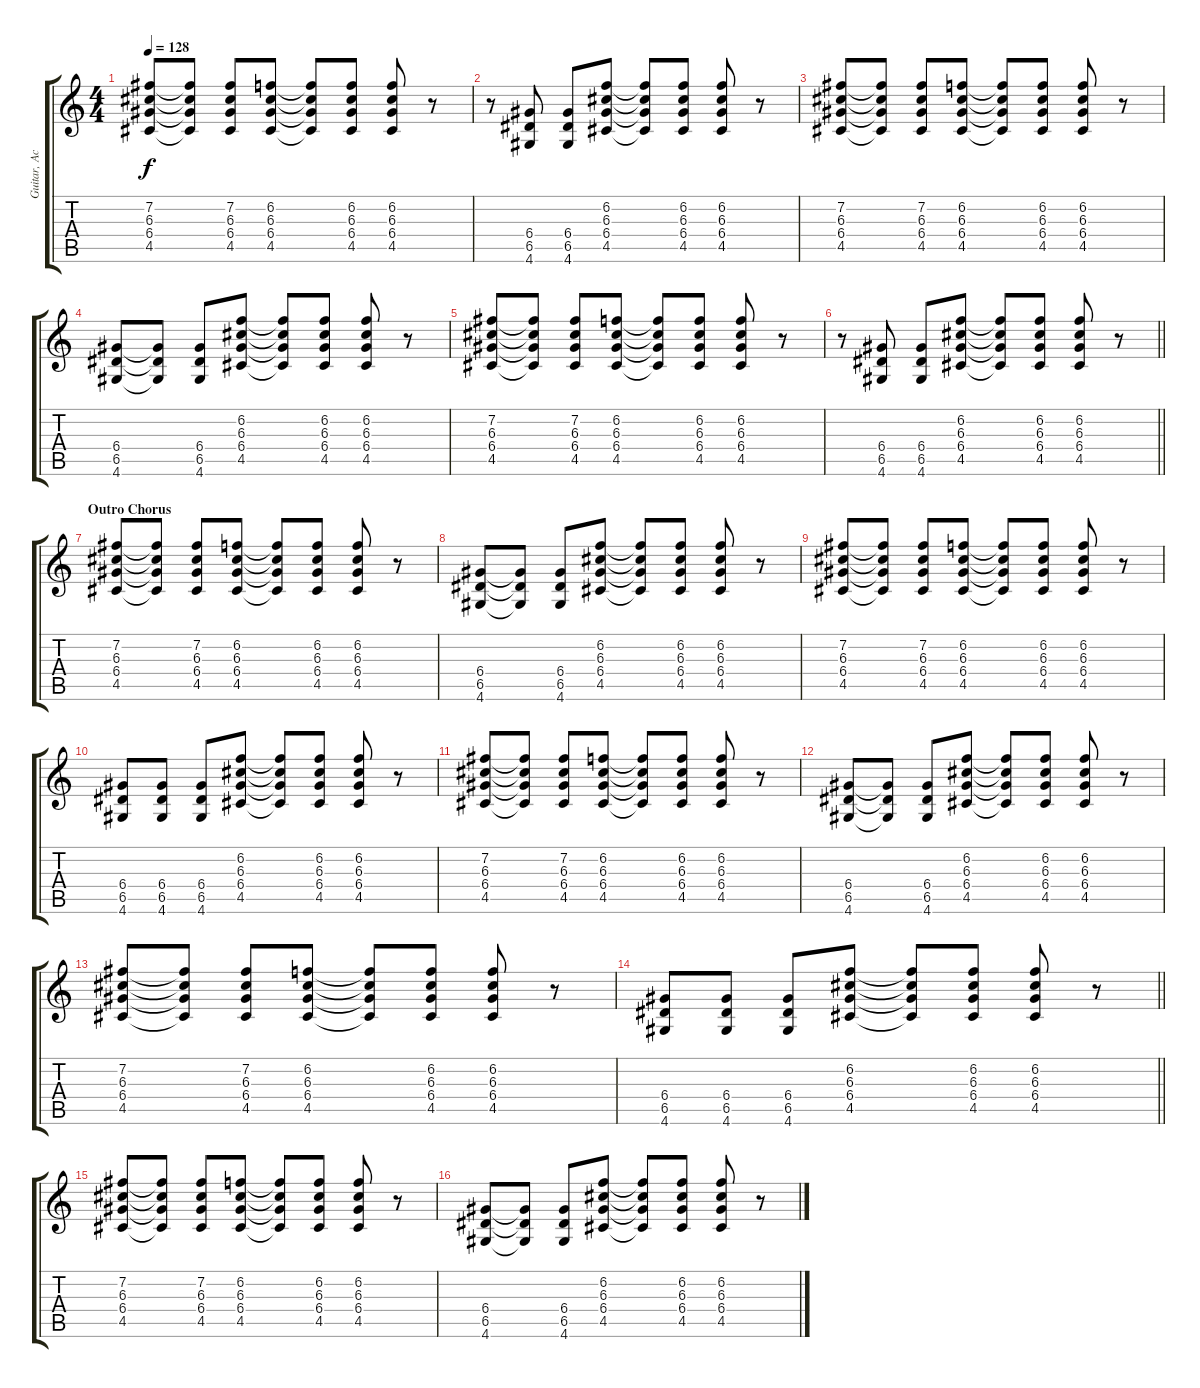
\track ("Guitar, Acoustic" "Guitar, Ac") {instrument acousticguitarsteel}
\staff {score tabs}
\tuning (E4 B3 G3 D3 A2 E2) {hide}
\ts (4 4)
\tempo 128
\clef g2
\ks c
(7.2 6.3 6.4 4.5).8{dy f} (7.2{t} 6.3{t} 6.4{t} 4.5{t}).8 (7.2 6.3 6.4 4.5).8 (6.2 6.3 6.4 4.5).8 (6.2{t} 6.3{t} 6.4{t} 4.5{t}).8 (6.2 6.3 6.4 4.5).8 (6.2 6.3 6.4 4.5).8 r.8 |
r.8 (6.4 6.5 4.6).8 (6.4 6.5 4.6).8 (6.2 6.3 6.4 4.5).8 (6.2{t} 6.3{t} 6.4{t} 4.5{t}).8 (6.2 6.3 6.4 4.5).8 (6.2 6.3 6.4 4.5).8 r.8 |
(7.2 6.3 6.4 4.5).8 (7.2{t} 6.3{t} 6.4{t} 4.5{t}).8 (7.2 6.3 6.4 4.5).8 (6.2 6.3 6.4 4.5).8 (6.2{t} 6.3{t} 6.4{t} 4.5{t}).8 (6.2 6.3 6.4 4.5).8 (6.2 6.3 6.4 4.5).8 r.8 |
(6.4 6.5 4.6).8 (6.4{t} 6.5{t} 4.6{t}).8 (6.4 6.5 4.6).8 (6.2 6.3 6.4 4.5).8 (6.2{t} 6.3{t} 6.4{t} 4.5{t}).8 (6.2 6.3 6.4 4.5).8 (6.2 6.3 6.4 4.5).8 r.8 |
(7.2 6.3 6.4 4.5).8 (7.2{t} 6.3{t} 6.4{t} 4.5{t}).8 (7.2 6.3 6.4 4.5).8 (6.2 6.3 6.4 4.5).8 (6.2{t} 6.3{t} 6.4{t} 4.5{t}).8 (6.2 6.3 6.4 4.5).8 (6.2 6.3 6.4 4.5).8 r.8 |
\barLineRight lightlight
r.8 (6.4 6.5 4.6).8 (6.4 6.5 4.6).8 (6.2 6.3 6.4 4.5).8 (6.2{t} 6.3{t} 6.4{t} 4.5{t}).8 (6.2 6.3 6.4 4.5).8 (6.2 6.3 6.4 4.5).8 r.8 |
\section ("" "Outro Chorus")
(7.2 6.3 6.4 4.5).8 (7.2{t} 6.3{t} 6.4{t} 4.5{t}).8 (7.2 6.3 6.4 4.5).8 (6.2 6.3 6.4 4.5).8 (6.2{t} 6.3{t} 6.4{t} 4.5{t}).8 (6.2 6.3 6.4 4.5).8 (6.2 6.3 6.4 4.5).8 r.8 |
(6.4 6.5 4.6).8 (6.4{t} 6.5{t} 4.6{t}).8 (6.4 6.5 4.6).8 (6.2 6.3 6.4 4.5).8 (6.2{t} 6.3{t} 6.4{t} 4.5{t}).8 (6.2 6.3 6.4 4.5).8 (6.2 6.3 6.4 4.5).8 r.8 |
(7.2 6.3 6.4 4.5).8 (7.2{t} 6.3{t} 6.4{t} 4.5{t}).8 (7.2 6.3 6.4 4.5).8 (6.2 6.3 6.4 4.5).8 (6.2{t} 6.3{t} 6.4{t} 4.5{t}).8 (6.2 6.3 6.4 4.5).8 (6.2 6.3 6.4 4.5).8 r.8 |
(6.4 6.5 4.6).8 (6.4 6.5 4.6).8 (6.4 6.5 4.6).8 (6.2 6.3 6.4 4.5).8 (6.2{t} 6.3{t} 6.4{t} 4.5{t}).8 (6.2 6.3 6.4 4.5).8 (6.2 6.3 6.4 4.5).8 r.8 |
(7.2 6.3 6.4 4.5).8 (7.2{t} 6.3{t} 6.4{t} 4.5{t}).8 (7.2 6.3 6.4 4.5).8 (6.2 6.3 6.4 4.5).8 (6.2{t} 6.3{t} 6.4{t} 4.5{t}).8 (6.2 6.3 6.4 4.5).8 (6.2 6.3 6.4 4.5).8 r.8 |
(6.4 6.5 4.6).8 (6.4{t} 6.5{t} 4.6{t}).8 (6.4 6.5 4.6).8 (6.2 6.3 6.4 4.5).8 (6.2{t} 6.3{t} 6.4{t} 4.5{t}).8 (6.2 6.3 6.4 4.5).8 (6.2 6.3 6.4 4.5).8 r.8 |
(7.2 6.3 6.4 4.5).8 (7.2{t} 6.3{t} 6.4{t} 4.5{t}).8 (7.2 6.3 6.4 4.5).8 (6.2 6.3 6.4 4.5).8 (6.2{t} 6.3{t} 6.4{t} 4.5{t}).8 (6.2 6.3 6.4 4.5).8 (6.2 6.3 6.4 4.5).8 r.8 |
\barLineRight lightlight
(6.4 6.5 4.6).8 (6.4 6.5 4.6).8 (6.4 6.5 4.6).8 (6.2 6.3 6.4 4.5).8 (6.2{t} 6.3{t} 6.4{t} 4.5{t}).8 (6.2 6.3 6.4 4.5).8 (6.2 6.3 6.4 4.5).8 r.8 |
(7.2 6.3 6.4 4.5).8 (7.2{t} 6.3{t} 6.4{t} 4.5{t}).8 (7.2 6.3 6.4 4.5).8 (6.2 6.3 6.4 4.5).8 (6.2{t} 6.3{t} 6.4{t} 4.5{t}).8 (6.2 6.3 6.4 4.5).8 (6.2 6.3 6.4 4.5).8 r.8 |
(6.4 6.5 4.6).8 (6.4{t} 6.5{t} 4.6{t}).8 (6.4 6.5 4.6).8 (6.2 6.3 6.4 4.5).8 (6.2{t} 6.3{t} 6.4{t} 4.5{t}).8 (6.2 6.3 6.4 4.5).8 (6.2 6.3 6.4 4.5).8 r.8
